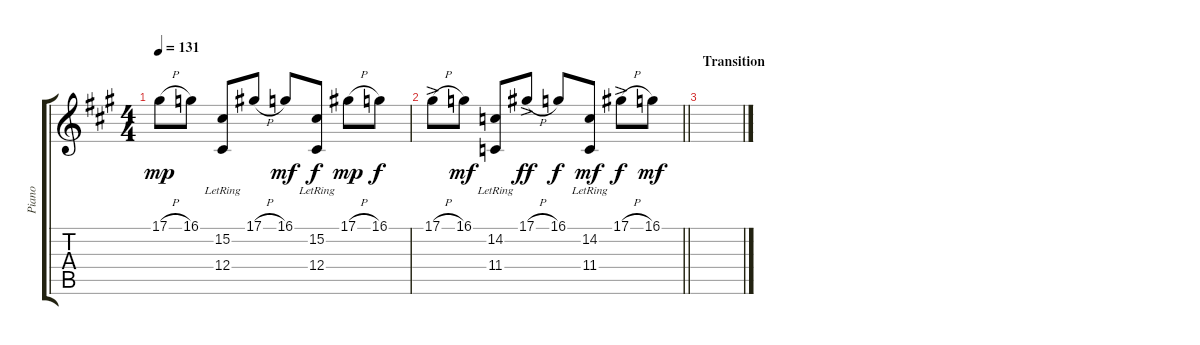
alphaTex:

\track ("Piano" "Piano") {instrument acousticgrandpiano}
\staff {score tabs}
\tuning (Eb4 Bb3 Gb3 Db3 Ab2 Eb2) {hide}
\ts (4 4)
\tempo 131
\clef g2
\ks a
17.1{h}.8{dy mp} 16.1.8 (15.2{lr} 12.4{lr}).8 17.1{h}.8 16.1.8{dy mf} (15.2{lr} 12.4{lr}).8{dy f} 17.1{h}.8{dy mp} 16.1.8{dy f} |
\barLineRight lightlight
17.1{h ac}.8 16.1.8{dy mf} (14.2{lr} 11.4{lr}).8 17.1{h ac}.8{dy ff} 16.1.8{dy f} (14.2{lr} 11.4{lr}).8{dy mf} 17.1{h ac}.8{dy f} 16.1.8{dy mf} |
\section ("" "Transition")
